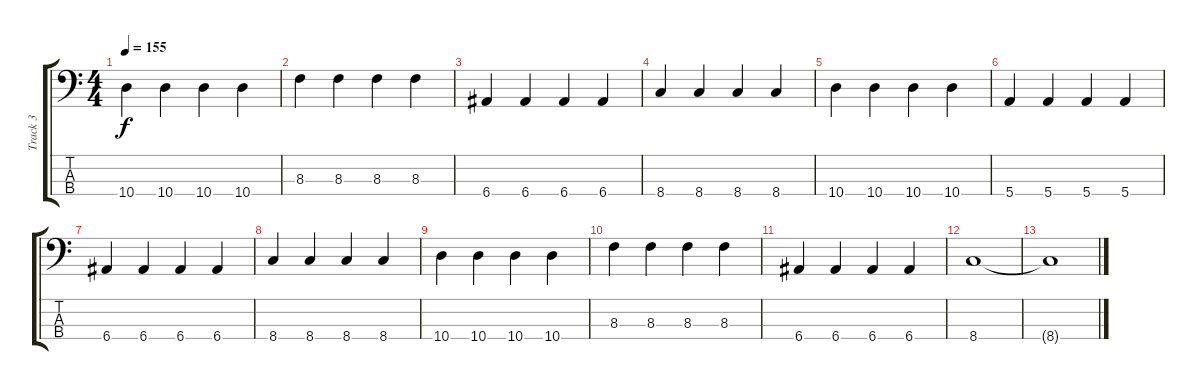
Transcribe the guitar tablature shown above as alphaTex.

\track ("Track 3" "Track 3") {instrument electricbassfinger}
\staff {score tabs}
\tuning (G2 D2 A1 E1) {hide}
\ts (4 4)
\tempo 155
\clef f4
\ks c
10.4.4{dy f} 10.4.4 10.4.4 10.4.4 |
8.3.4 8.3.4 8.3.4 8.3.4 |
6.4.4 6.4.4 6.4.4 6.4.4 |
8.4.4 8.4.4 8.4.4 8.4.4 |
10.4.4 10.4.4 10.4.4 10.4.4 |
5.4.4 5.4.4 5.4.4 5.4.4 |
6.4.4 6.4.4 6.4.4 6.4.4 |
8.4.4 8.4.4 8.4.4 8.4.4 |
10.4.4 10.4.4 10.4.4 10.4.4 |
8.3.4 8.3.4 8.3.4 8.3.4 |
6.4.4 6.4.4 6.4.4 6.4.4 |
8.4.1 |
8.4{t}.1
